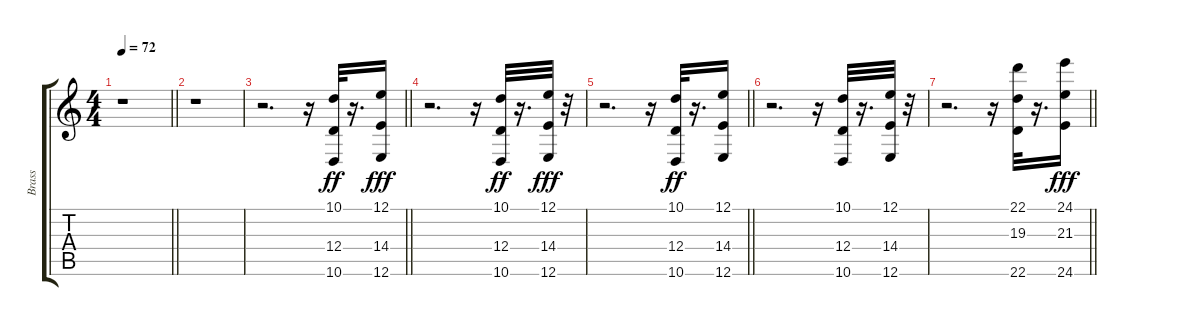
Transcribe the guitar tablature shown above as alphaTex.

\track ("Brass" "Brass") {instrument brasssection}
\staff {score tabs}
\tuning (E4 B3 G3 D3 A2 E2) {hide}
\ts (4 4)
\tempo 72
\clef g2
\barLineRight lightlight
\ks c
r.1{dy ff} |
r.1 |
\barLineRight lightlight
r.2{d} r.16 (10.1 12.4 10.6).32{balance 8} r.16{d} (12.1 14.4 12.6).16{dy fff} |
r.2{d} r.16 (10.1 12.4 10.6).32{dy ff} r.16{d} (12.1 14.4 12.6).32{dy fff} r.32 |
\barLineRight lightlight
r.2{d} r.16 (10.1 12.4 10.6).32{dy ff} r.16{d} (12.1 14.4 12.6).16 |
r.2{d} r.16 (10.1 12.4 10.6).32 r.16{d} (12.1 14.4 12.6).32 r.32 |
\barLineRight lightlight
r.2{d} r.16 (22.1 19.3 22.6).32 r.16{d} (24.1 21.3 24.6).16{dy fff}
